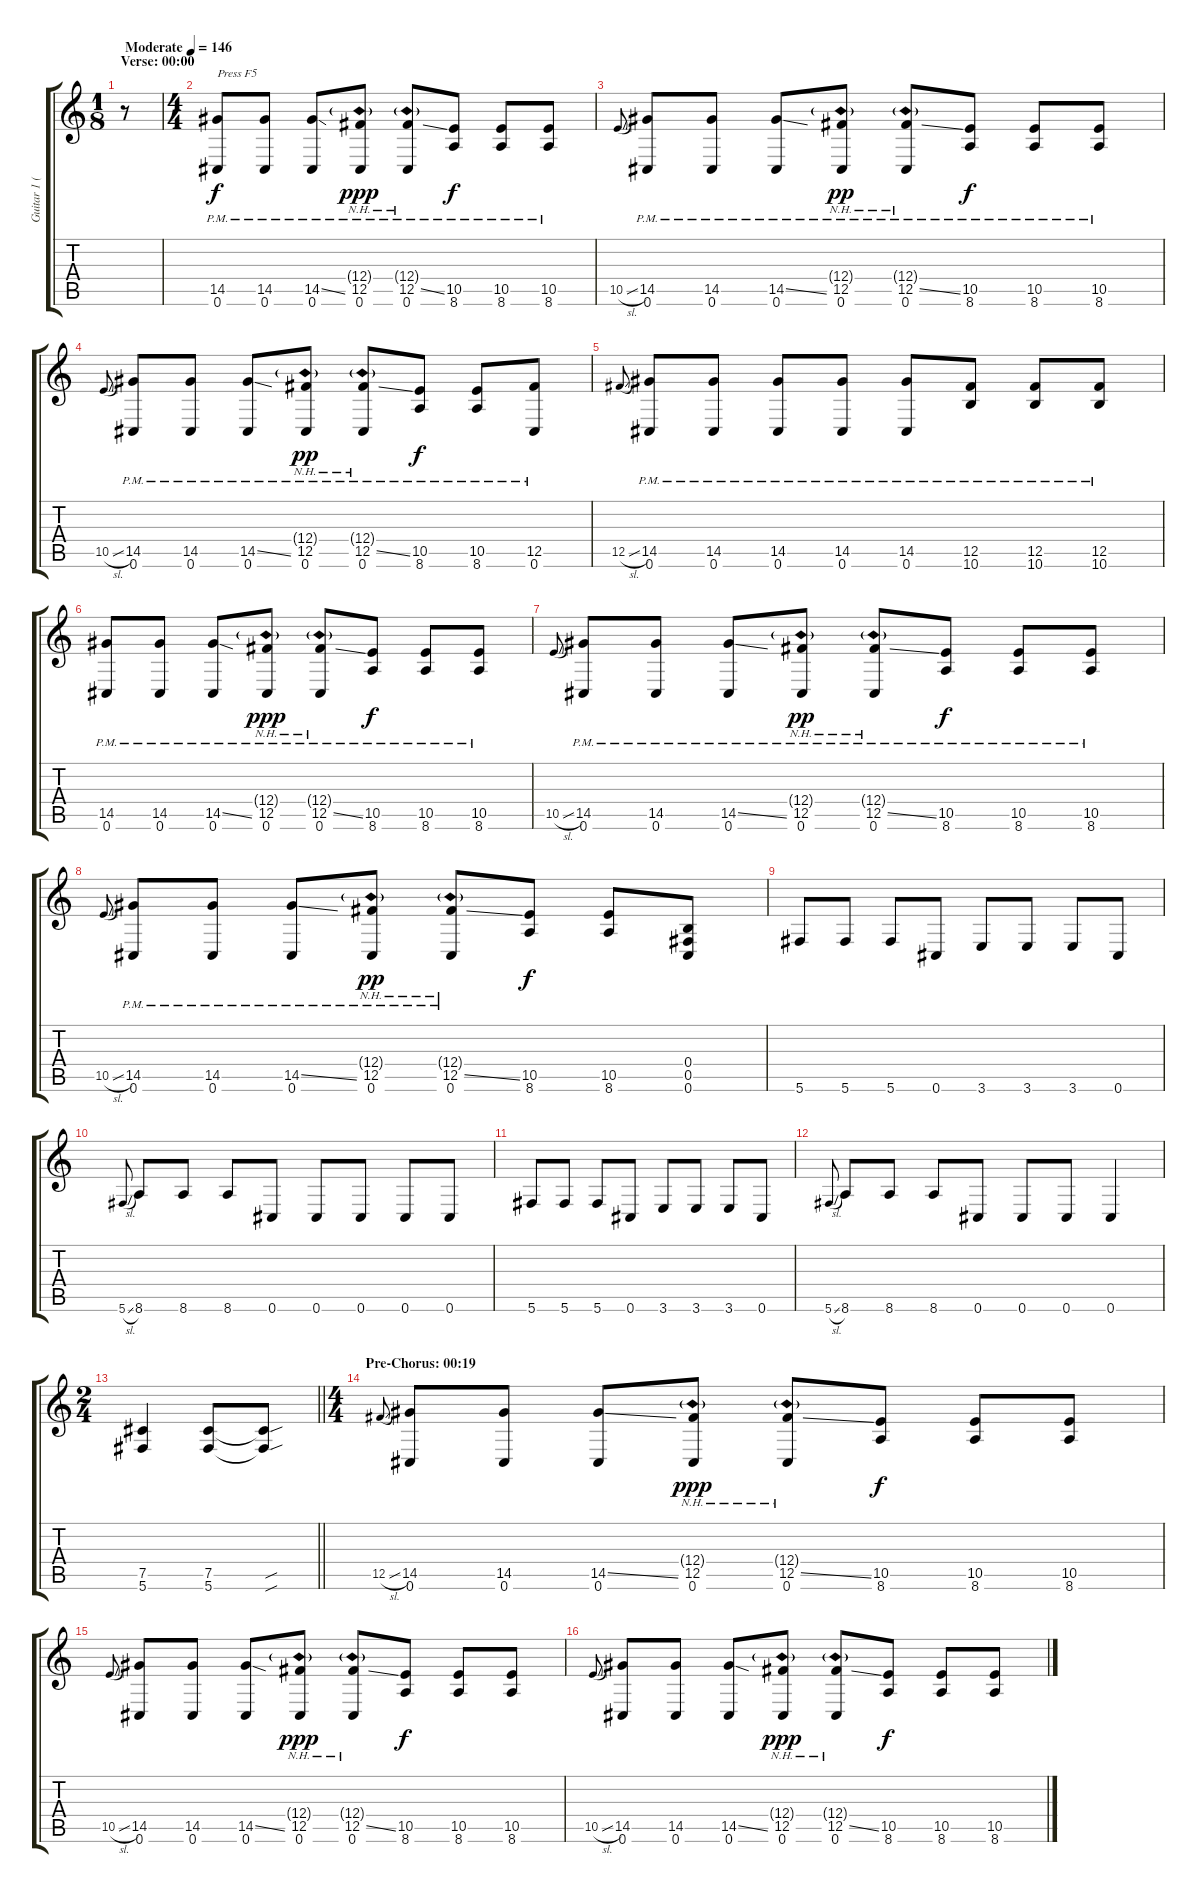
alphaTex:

\track ("Guitar 1 (Distortion)" "Guitar 1 (") {instrument distortionguitar}
\staff {score tabs}
\tuning (Db4 Ab3 E3 B2 Gb2 Db2) {hide}
\ts (1 8)
\section ("" "Verse: 00:00")
\tempo (146 "Moderate")
\clef g2
\ks c
r.8{dy f instrument distortionguitar} |
\ts (4 4)
(14.5{pm} 0.6{pm}).8{txt "Press F5"} (14.5{pm} 0.6{pm}).8 (14.5{ss pm} 0.6{pm}).8 (12.4{nh g pm} 12.5{pm} 0.6{pm}).8{dy ppp} (12.4{nh g pm} 12.5{ss pm} 0.6{pm}).8 (10.5{pm} 8.6{pm}).8{dy f} (10.5{pm} 8.6{pm}).8 (10.5{pm} 8.6{pm}).8 |
10.5{sl}.8{gr onbeat} (14.5{pm} 0.6{pm}).8 (14.5{pm} 0.6{pm}).8 (14.5{ss pm} 0.6{pm}).8 (12.4{nh g pm} 12.5{pm} 0.6{pm}).8{dy pp} (12.4{nh g pm} 12.5{ss pm} 0.6{pm}).8 (10.5{pm} 8.6{pm}).8{dy f} (10.5{pm} 8.6{pm}).8 (10.5{pm} 8.6{pm}).8 |
10.5{sl}.8{gr onbeat} (14.5{pm} 0.6{pm}).8 (14.5{pm} 0.6{pm}).8 (14.5{ss pm} 0.6{pm}).8 (12.4{nh g pm} 12.5{pm} 0.6{pm}).8{dy pp} (12.4{nh g pm} 12.5{ss pm} 0.6{pm}).8 (10.5{pm} 8.6{pm}).8{dy f} (10.5{pm} 8.6{pm}).8 (12.5{pm} 0.6{pm}).8 |
12.5{sl}.8{gr onbeat} (14.5{pm} 0.6{pm}).8 (14.5{pm} 0.6{pm}).8 (14.5{pm} 0.6{pm}).8 (14.5{pm} 0.6{pm}).8 (14.5{pm} 0.6{pm}).8 (12.5{pm} 10.6{pm}).8 (12.5{pm} 10.6{pm}).8 (12.5{pm} 10.6{pm}).8 |
(14.5{pm} 0.6{pm}).8 (14.5{pm} 0.6{pm}).8 (14.5{ss pm} 0.6{pm}).8 (12.4{nh g pm} 12.5{pm} 0.6{pm}).8{dy ppp} (12.4{nh g pm} 12.5{ss pm} 0.6{pm}).8 (10.5{pm} 8.6{pm}).8{dy f} (10.5{pm} 8.6{pm}).8 (10.5{pm} 8.6{pm}).8 |
10.5{sl}.8{gr onbeat} (14.5{pm} 0.6{pm}).8 (14.5{pm} 0.6{pm}).8 (14.5{ss pm} 0.6{pm}).8 (12.4{nh g pm} 12.5{pm} 0.6{pm}).8{dy pp} (12.4{nh g pm} 12.5{ss pm} 0.6{pm}).8 (10.5{pm} 8.6{pm}).8{dy f} (10.5{pm} 8.6{pm}).8 (10.5{pm} 8.6{pm}).8 |
10.5{sl}.8{gr onbeat} (14.5{pm} 0.6{pm}).8 (14.5{pm} 0.6{pm}).8 (14.5{ss pm} 0.6{pm}).8 (12.4{nh g pm} 12.5{pm} 0.6{pm}).8{dy pp} (12.4{nh g pm} 12.5{ss pm} 0.6{pm}).8 (10.5 8.6).8{dy f} (10.5 8.6).8 (0.4 0.5 0.6).8 |
5.6.8 5.6.8 5.6.8 0.6.8 3.6.8 3.6.8 3.6.8 0.6.8 |
5.6{sl}.8{gr onbeat} 8.6.8 8.6.8 8.6.8 0.6.8 0.6.8 0.6.8 0.6.8 0.6.8 |
5.6.8 5.6.8 5.6.8 0.6.8 3.6.8 3.6.8 3.6.8 0.6.8 |
5.6{sl}.8{gr onbeat} 8.6.8 8.6.8 8.6.8 0.6.8 0.6.8 0.6.8 0.6.4 |
\ts (2 4)
\barLineRight lightlight
(7.5 5.6).4 (7.5 5.6).8 (7.5{sou t} 5.6{sou t}).8 |
\ts (4 4)
\section ("" "Pre-Chorus: 00:19")
12.5{sl}.8{gr onbeat} (14.5 0.6).8 (14.5 0.6).8 (14.5{ss} 0.6).8 (12.4{nh g} 12.5 0.6).8{dy ppp} (12.4{nh g} 12.5{ss} 0.6).8 (10.5 8.6).8{dy f} (10.5 8.6).8 (10.5 8.6).8 |
10.5{sl}.8{gr onbeat} (14.5 0.6).8 (14.5 0.6).8 (14.5{ss} 0.6).8 (12.4{nh g} 12.5 0.6).8{dy ppp} (12.4{nh g} 12.5{ss} 0.6).8 (10.5 8.6).8{dy f} (10.5 8.6).8 (10.5 8.6).8 |
10.5{sl}.8{gr onbeat} (14.5 0.6).8 (14.5 0.6).8 (14.5{ss} 0.6).8 (12.4{nh g} 12.5 0.6).8{dy ppp} (12.4{nh g} 12.5{ss} 0.6).8 (10.5 8.6).8{dy f} (10.5 8.6).8 (10.5{ss} 8.6{ss}).8
